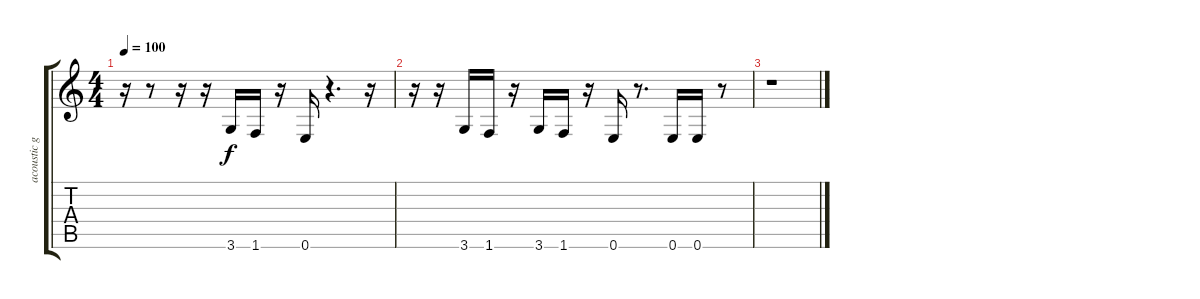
\track ("acoustic guitar 2" "acoustic g") {instrument acousticguitarsteel}
\staff {score tabs}
\tuning (E4 B3 G3 D3 A2 E2) {hide}
\ts (4 4)
\tempo 100
\clef g2
\ks c
r.16{dy f} r.8 r.16 r.16 3.6.16 1.6.16 r.16 0.6.16 r.4{d} r.16 |
r.16 r.16 3.6.16 1.6.16 r.16 3.6.16 1.6.16 r.16 0.6.16 r.8{d} 0.6.16 0.6.16 r.8 |
r.1
